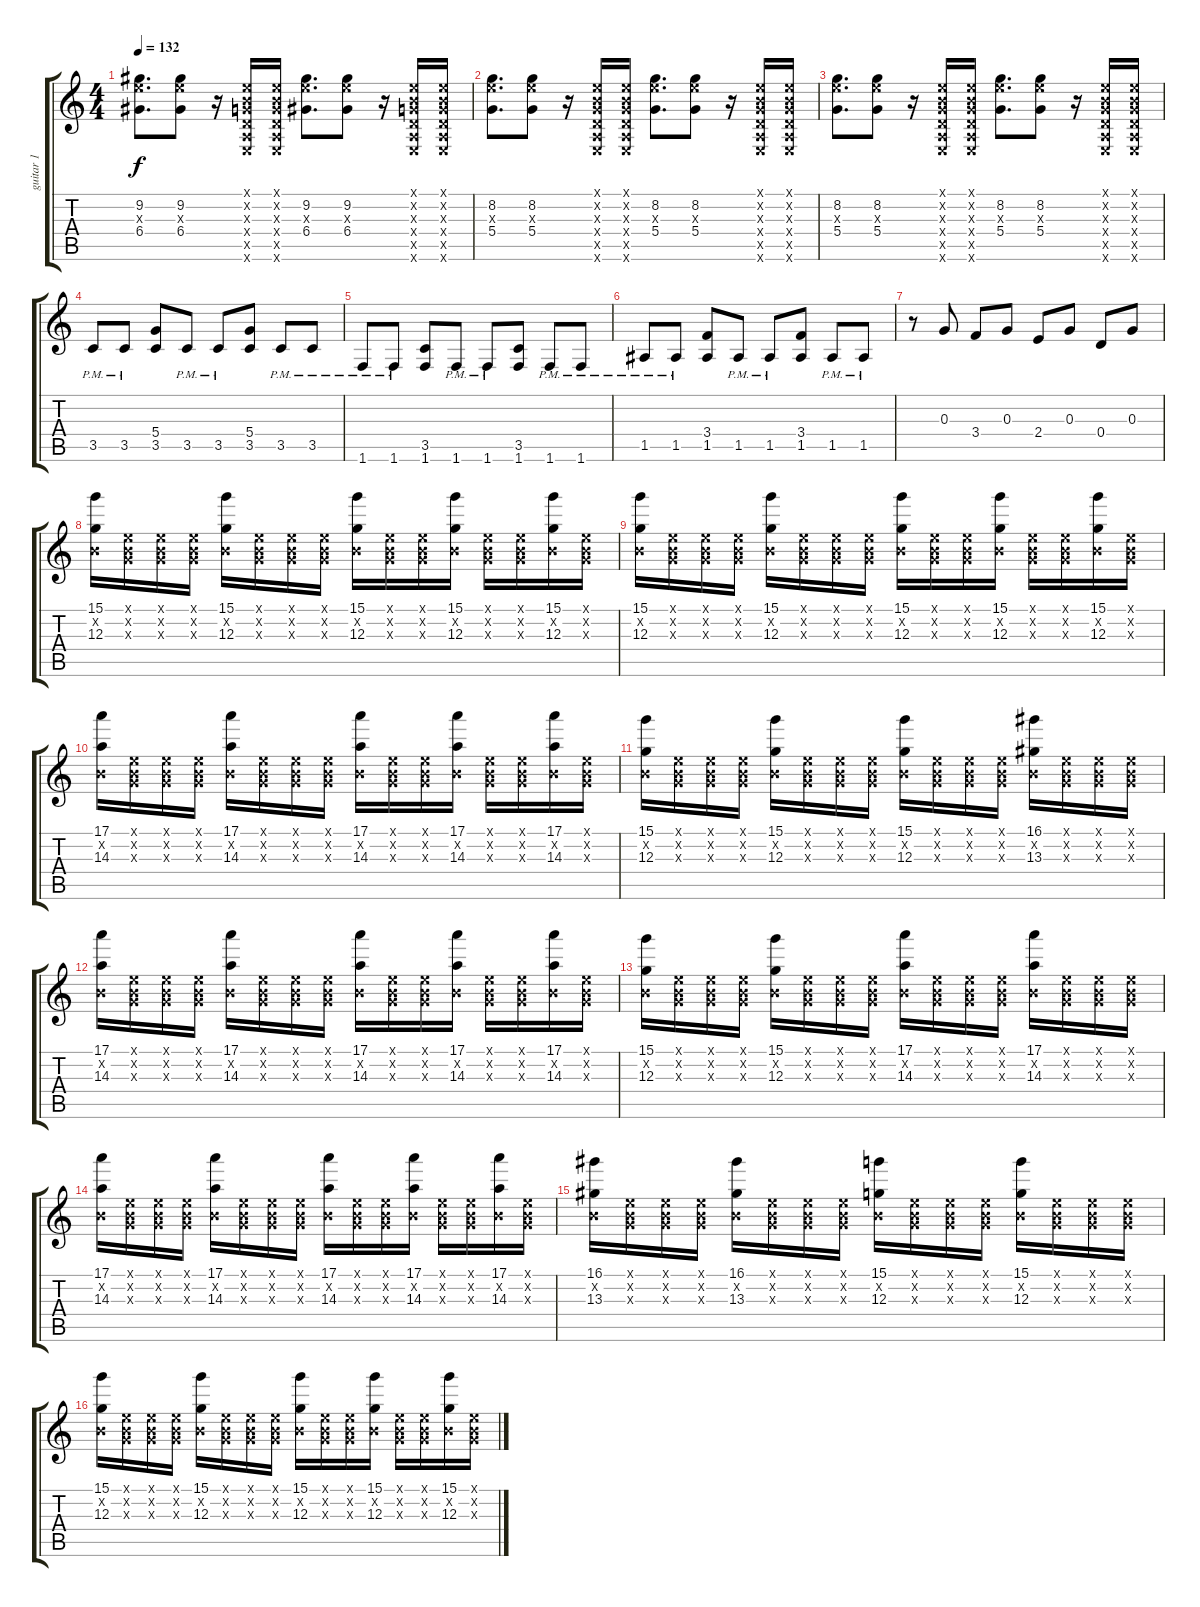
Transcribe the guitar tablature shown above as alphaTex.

\track ("guitar 1" "guitar 1") {instrument overdrivenguitar}
\staff {score tabs}
\tuning (E4 B3 G3 D3 A2 E2) {hide}
\ts (4 4)
\tempo 132
\clef g2
\ks c
(9.2 9.3{x} 6.4).8{d dy f} (9.2 9.3{x} 6.4).8 r.16 (0.1{x} 0.2{x} 0.3{x} 0.4{x} 0.5{x} 0.6{x}).16 (0.1{x} 0.2{x} 0.3{x} 0.4{x} 0.5{x} 0.6{x}).16 (9.2 9.3{x} 6.4).8{d} (9.2 9.3{x} 6.4).8 r.16 (0.1{x} 0.2{x} 0.3{x} 0.4{x} 0.5{x} 0.6{x}).16 (0.1{x} 0.2{x} 0.3{x} 0.4{x} 0.5{x} 0.6{x}).16 |
(8.2 9.3{x} 5.4).8{d} (8.2 9.3{x} 5.4).8 r.16 (0.1{x} 0.2{x} 0.3{x} 0.4{x} 0.5{x} 0.6{x}).16 (0.1{x} 0.2{x} 0.3{x} 0.4{x} 0.5{x} 0.6{x}).16 (8.2 9.3{x} 5.4).8{d} (8.2 9.3{x} 5.4).8 r.16 (0.1{x} 0.2{x} 0.3{x} 0.4{x} 0.5{x} 0.6{x}).16 (0.1{x} 0.2{x} 0.3{x} 0.4{x} 0.5{x} 0.6{x}).16 |
(8.2 9.3{x} 5.4).8{d} (8.2 9.3{x} 5.4).8 r.16 (0.1{x} 0.2{x} 0.3{x} 0.4{x} 0.5{x} 0.6{x}).16 (0.1{x} 0.2{x} 0.3{x} 0.4{x} 0.5{x} 0.6{x}).16 (8.2 9.3{x} 5.4).8{d} (8.2 9.3{x} 5.4).8 r.16 (0.1{x} 0.2{x} 0.3{x} 0.4{x} 0.5{x} 0.6{x}).16 (0.1{x} 0.2{x} 0.3{x} 0.4{x} 0.5{x} 0.6{x}).16 |
3.5{pm}.8 3.5{pm}.8 (5.4 3.5).8 3.5{pm}.8 3.5{pm}.8 (5.4 3.5).8 3.5{pm}.8 3.5{pm}.8 |
1.6{pm}.8 1.6{pm}.8 (3.5 1.6).8 1.6{pm}.8 1.6{pm}.8 (3.5 1.6).8 1.6{pm}.8 1.6{pm}.8 |
1.5{pm}.8 1.5{pm}.8 (3.4 1.5).8 1.5{pm}.8 1.5{pm}.8 (3.4 1.5).8 1.5{pm}.8 1.5{pm}.8 |
r.8 0.3.8 3.4.8 0.3.8 2.4.8 0.3.8 0.4.8 0.3.8 |
(15.1 0.2{x} 12.3).16 (0.1{x} 0.2{x} 0.3{x}).16 (0.1{x} 0.2{x} 0.3{x}).16 (0.1{x} 0.2{x} 0.3{x}).16 (15.1 0.2{x} 12.3).16 (0.1{x} 0.2{x} 0.3{x}).16 (0.1{x} 0.2{x} 0.3{x}).16 (0.1{x} 0.2{x} 0.3{x}).16 (15.1 0.2{x} 12.3).16 (0.1{x} 0.2{x} 0.3{x}).16 (0.1{x} 0.2{x} 0.3{x}).16 (15.1 0.2{x} 12.3).16 (0.1{x} 0.2{x} 0.3{x}).16 (0.1{x} 0.2{x} 0.3{x}).16 (15.1 0.2{x} 12.3).16 (0.1{x} 0.2{x} 0.3{x}).16 |
(15.1 0.2{x} 12.3).16 (0.1{x} 0.2{x} 0.3{x}).16 (0.1{x} 0.2{x} 0.3{x}).16 (0.1{x} 0.2{x} 0.3{x}).16 (15.1 0.2{x} 12.3).16 (0.1{x} 0.2{x} 0.3{x}).16 (0.1{x} 0.2{x} 0.3{x}).16 (0.1{x} 0.2{x} 0.3{x}).16 (15.1 0.2{x} 12.3).16 (0.1{x} 0.2{x} 0.3{x}).16 (0.1{x} 0.2{x} 0.3{x}).16 (15.1 0.2{x} 12.3).16 (0.1{x} 0.2{x} 0.3{x}).16 (0.1{x} 0.2{x} 0.3{x}).16 (15.1 0.2{x} 12.3).16 (0.1{x} 0.2{x} 0.3{x}).16 |
(17.1 0.2{x} 14.3).16 (0.1{x} 0.2{x} 0.3{x}).16 (0.1{x} 0.2{x} 0.3{x}).16 (0.1{x} 0.2{x} 0.3{x}).16 (17.1 0.2{x} 14.3).16 (0.1{x} 0.2{x} 0.3{x}).16 (0.1{x} 0.2{x} 0.3{x}).16 (0.1{x} 0.2{x} 0.3{x}).16 (17.1 0.2{x} 14.3).16 (0.1{x} 0.2{x} 0.3{x}).16 (0.1{x} 0.2{x} 0.3{x}).16 (17.1 0.2{x} 14.3).16 (0.1{x} 0.2{x} 0.3{x}).16 (0.1{x} 0.2{x} 0.3{x}).16 (17.1 0.2{x} 14.3).16 (0.1{x} 0.2{x} 0.3{x}).16 |
(15.1 0.2{x} 12.3).16 (0.1{x} 0.2{x} 0.3{x}).16 (0.1{x} 0.2{x} 0.3{x}).16 (0.1{x} 0.2{x} 0.3{x}).16 (15.1 0.2{x} 12.3).16 (0.1{x} 0.2{x} 0.3{x}).16 (0.1{x} 0.2{x} 0.3{x}).16 (0.1{x} 0.2{x} 0.3{x}).16 (15.1 0.2{x} 12.3).16 (0.1{x} 0.2{x} 0.3{x}).16 (0.1{x} 0.2{x} 0.3{x}).16 (0.1{x} 0.2{x} 0.3{x}).16 (16.1 0.2{x} 13.3).16 (0.1{x} 0.2{x} 0.3{x}).16 (0.1{x} 0.2{x} 0.3{x}).16 (0.1{x} 0.2{x} 0.3{x}).16 |
(17.1 0.2{x} 14.3).16 (0.1{x} 0.2{x} 0.3{x}).16 (0.1{x} 0.2{x} 0.3{x}).16 (0.1{x} 0.2{x} 0.3{x}).16 (17.1 0.2{x} 14.3).16 (0.1{x} 0.2{x} 0.3{x}).16 (0.1{x} 0.2{x} 0.3{x}).16 (0.1{x} 0.2{x} 0.3{x}).16 (17.1 0.2{x} 14.3).16 (0.1{x} 0.2{x} 0.3{x}).16 (0.1{x} 0.2{x} 0.3{x}).16 (17.1 0.2{x} 14.3).16 (0.1{x} 0.2{x} 0.3{x}).16 (0.1{x} 0.2{x} 0.3{x}).16 (17.1 0.2{x} 14.3).16 (0.1{x} 0.2{x} 0.3{x}).16 |
(15.1 0.2{x} 12.3).16 (0.1{x} 0.2{x} 0.3{x}).16 (0.1{x} 0.2{x} 0.3{x}).16 (0.1{x} 0.2{x} 0.3{x}).16 (15.1 0.2{x} 12.3).16 (0.1{x} 0.2{x} 0.3{x}).16 (0.1{x} 0.2{x} 0.3{x}).16 (0.1{x} 0.2{x} 0.3{x}).16 (17.1 0.2{x} 14.3).16 (0.1{x} 0.2{x} 0.3{x}).16 (0.1{x} 0.2{x} 0.3{x}).16 (0.1{x} 0.2{x} 0.3{x}).16 (17.1 0.2{x} 14.3).16 (0.1{x} 0.2{x} 0.3{x}).16 (0.1{x} 0.2{x} 0.3{x}).16 (0.1{x} 0.2{x} 0.3{x}).16 |
(17.1 0.2{x} 14.3).16 (0.1{x} 0.2{x} 0.3{x}).16 (0.1{x} 0.2{x} 0.3{x}).16 (0.1{x} 0.2{x} 0.3{x}).16 (17.1 0.2{x} 14.3).16 (0.1{x} 0.2{x} 0.3{x}).16 (0.1{x} 0.2{x} 0.3{x}).16 (0.1{x} 0.2{x} 0.3{x}).16 (17.1 0.2{x} 14.3).16 (0.1{x} 0.2{x} 0.3{x}).16 (0.1{x} 0.2{x} 0.3{x}).16 (17.1 0.2{x} 14.3).16 (0.1{x} 0.2{x} 0.3{x}).16 (0.1{x} 0.2{x} 0.3{x}).16 (17.1 0.2{x} 14.3).16 (0.1{x} 0.2{x} 0.3{x}).16 |
(16.1 0.2{x} 13.3).16 (0.1{x} 0.2{x} 0.3{x}).16 (0.1{x} 0.2{x} 0.3{x}).16 (0.1{x} 0.2{x} 0.3{x}).16 (16.1 0.2{x} 13.3).16 (0.1{x} 0.2{x} 0.3{x}).16 (0.1{x} 0.2{x} 0.3{x}).16 (0.1{x} 0.2{x} 0.3{x}).16 (15.1 0.2{x} 12.3).16 (0.1{x} 0.2{x} 0.3{x}).16 (0.1{x} 0.2{x} 0.3{x}).16 (0.1{x} 0.2{x} 0.3{x}).16 (15.1 0.2{x} 12.3).16 (0.1{x} 0.2{x} 0.3{x}).16 (0.1{x} 0.2{x} 0.3{x}).16 (0.1{x} 0.2{x} 0.3{x}).16 |
(15.1 0.2{x} 12.3).16 (0.1{x} 0.2{x} 0.3{x}).16 (0.1{x} 0.2{x} 0.3{x}).16 (0.1{x} 0.2{x} 0.3{x}).16 (15.1 0.2{x} 12.3).16 (0.1{x} 0.2{x} 0.3{x}).16 (0.1{x} 0.2{x} 0.3{x}).16 (0.1{x} 0.2{x} 0.3{x}).16 (15.1 0.2{x} 12.3).16 (0.1{x} 0.2{x} 0.3{x}).16 (0.1{x} 0.2{x} 0.3{x}).16 (15.1 0.2{x} 12.3).16 (0.1{x} 0.2{x} 0.3{x}).16 (0.1{x} 0.2{x} 0.3{x}).16 (15.1 0.2{x} 12.3).16 (0.1{x} 0.2{x} 0.3{x}).16
